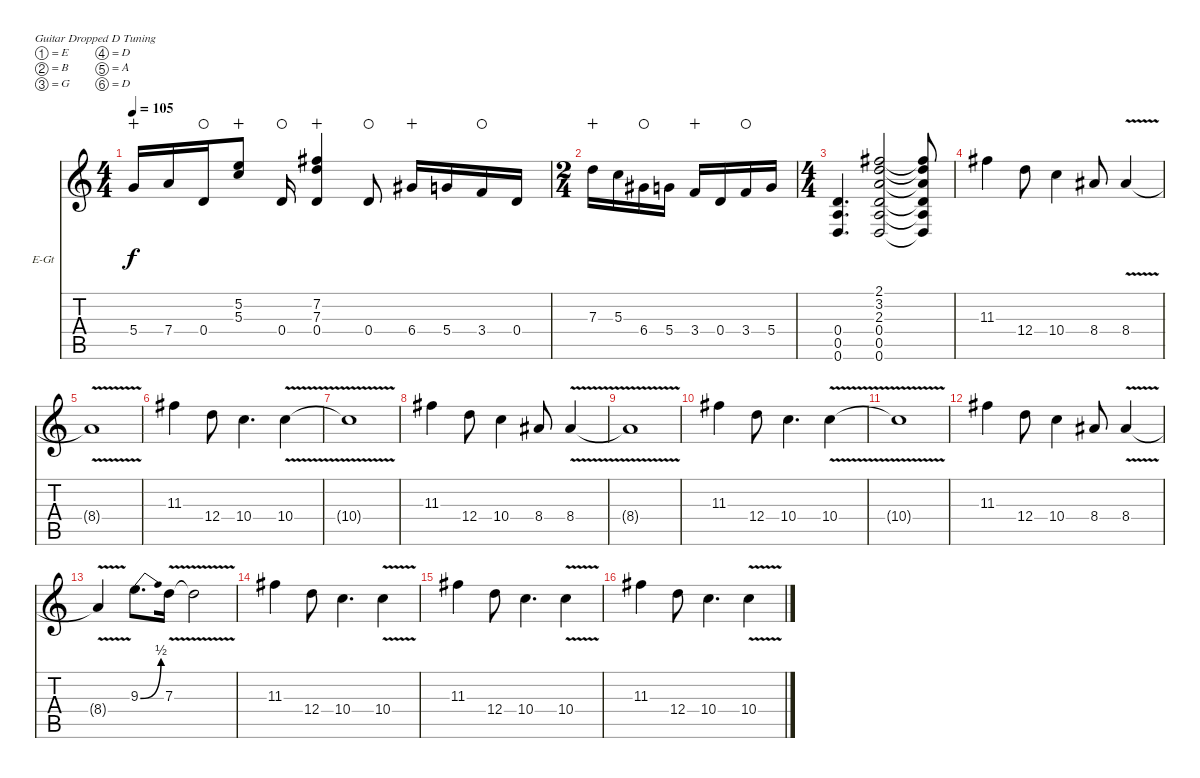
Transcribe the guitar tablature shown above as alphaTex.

\defaultSystemsLayout 4
\bracketExtendMode nobrackets
\firstSystemTrackNameOrientation horizontal
\otherSystemsTrackNameOrientation horizontal
\track ("Mike McCready (Drop D)" "E-Gt") {instrument overdrivenguitar}
\staff {score tabs}
\tuning (E4 B3 G3 D3 A2 D2)
\ts (4 4)
\tempo 105
\clef g2
\scale
0.209459
\ks c
5.4.16{dy f wahc} 7.4.16 0.4.16{waho} (5.2 5.3).8{wahc} 0.4.16{waho} (7.2 7.3 0.4).4{wahc} 0.4.8{waho} 6.4.16{wahc} 5.4.16 3.4.16{waho} 0.4.16 |
\ts (2 4)
\scale
0.290541 7.3.16{wahc} 5.3.16 6.4.16{waho} 5.4.16 3.4.16{wahc} 0.4.16 3.4.16{waho} 5.4.16 |
\ts (4 4)
\scale
0.290541 (0.4 0.5 0.6).4{d} (2.1 3.2 2.3 0.4 0.5 0.6).2 (2.1{t} 3.2{t} 2.3{t} 0.4{t} 0.5{t} 0.6{t}).8 |
\scale
0.209459 11.3.4 12.4.8 10.4.4 8.4.8 8.4{v}.4 |
\scale
0.25 8.4{v t}.1 |
\scale
0.25 11.3.4 12.4.8 10.4.4{d} 10.4{v}.4 |
\scale
0.25 10.4{v t}.1 |
\scale
0.25 11.3.4 12.4.8 10.4.4 8.4.8 8.4{v}.4 |
\scale
0.25 8.4{v t}.1 |
\scale
0.25 11.3.4 12.4.8 10.4.4{d} 10.4{v}.4 |
\scale
0.25 10.4{v t}.1 |
\scale
0.25 11.3.4 12.4.8 10.4.4 8.4.8 8.4{v}.4 |
\scale
0.25 8.4{v t}.4 9.3{be (bend 0 0 60 2)}.8{d} 7.3{v}.16 7.3{v t}.2 |
\scale
0.25 11.3.4 12.4.8 10.4.4{d} 10.4{v}.4 |
\scale
0.25 11.3.4 12.4.8 10.4.4{d} 10.4{v}.4 |
\scale
0.25 11.3.4 12.4.8 10.4.4{d} 10.4{v}.4
